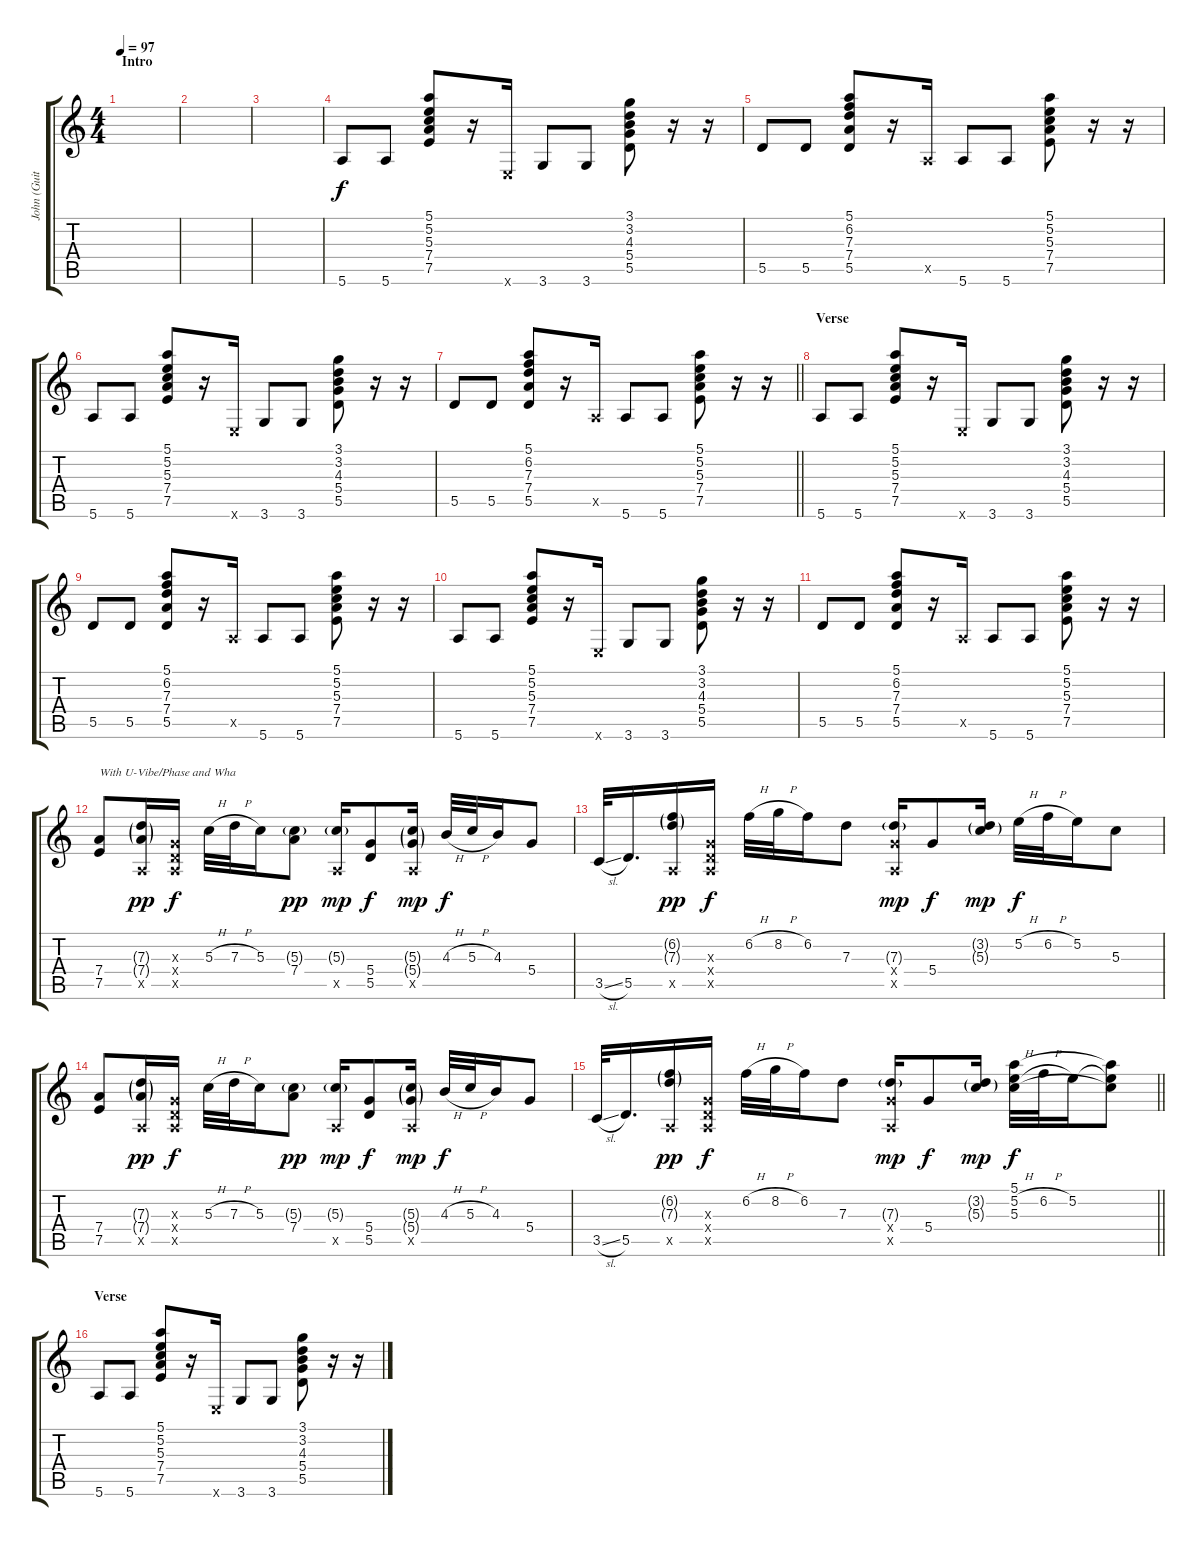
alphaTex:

\track ("John (Guitar 1)" "John (Guit") {instrument electricguitarclean}
\staff {score tabs}
\tuning (E4 B3 G3 D3 A2 E2) {hide}
\ts (4 4)
\section ("" "Intro")
\tempo 97
\clef g2
\ks c
|
|
|
5.6.8 5.6.8 (5.1 5.2 5.3 7.4 7.5).8 r.16 0.6{x}.16 3.6.8 3.6.8 (3.1 3.2 4.3 5.4 5.5).8 r.16 r.16 |
5.5.8 5.5.8 (5.1 6.2 7.3 7.4 5.5).8 r.16 0.5{x}.16 5.6.8 5.6.8 (5.1 5.2 5.3 7.4 7.5).8 r.16 r.16 |
5.6.8 5.6.8 (5.1 5.2 5.3 7.4 7.5).8 r.16 0.6{x}.16 3.6.8 3.6.8 (3.1 3.2 4.3 5.4 5.5).8 r.16 r.16 |
\barLineRight lightlight
5.5.8 5.5.8 (5.1 6.2 7.3 7.4 5.5).8 r.16 0.5{x}.16 5.6.8 5.6.8 (5.1 5.2 5.3 7.4 7.5).8 r.16 r.16 |
\section ("" "Verse")
5.6.8 5.6.8 (5.1 5.2 5.3 7.4 7.5).8 r.16 0.6{x}.16 3.6.8 3.6.8 (3.1 3.2 4.3 5.4 5.5).8 r.16 r.16 |
5.5.8 5.5.8 (5.1 6.2 7.3 7.4 5.5).8 r.16 0.5{x}.16 5.6.8 5.6.8 (5.1 5.2 5.3 7.4 7.5).8 r.16 r.16 |
5.6.8 5.6.8 (5.1 5.2 5.3 7.4 7.5).8 r.16 0.6{x}.16 3.6.8 3.6.8 (3.1 3.2 4.3 5.4 5.5).8 r.16 r.16 |
5.5.8 5.5.8 (5.1 6.2 7.3 7.4 5.5).8 r.16 0.5{x}.16 5.6.8 5.6.8 (5.1 5.2 5.3 7.4 7.5).8 r.16 r.16 |
(7.4 7.5).8{txt "With U-Vibe/Phase and Wha" volume 16 instrument electricguitarclean} (7.3{g} 7.4{g} 0.5{x}).16{dy pp} (0.3{x} 0.4{x} 0.5{x}).16{dy f} 5.3{h}.32 7.3{h}.32 5.3.16 (5.3{g} 7.4).8{dy pp} (5.3{g} 0.5{x}).16{dy mp} (5.4 5.5).8{dy f} (5.3{g} 5.4{g} 0.5{x}).16{dy mp} 4.3{h}.32{dy f} 5.3{h}.32 4.3.16 5.4.8 |
3.5{sl}.32 5.5.16{d} (6.2{g} 7.3{g} 0.5{x}).16{dy pp} (0.3{x} 0.4{x} 0.5{x}).16{dy f} 6.2{h}.32 8.2{h}.32 6.2.16 7.3.8 (7.3{g} 5.4{x} 0.5{x}).16{dy mp} 5.4.8{dy f} (3.2{g} 5.3{g}).16{dy mp} 5.2{h}.32{dy f} 6.2{h}.32 5.2.16 5.3.8 |
(7.4 7.5).8 (7.3{g} 7.4{g} 0.5{x}).16{dy pp} (0.3{x} 0.4{x} 0.5{x}).16{dy f} 5.3{h}.32 7.3{h}.32 5.3.16 (5.3{g} 7.4).8{dy pp} (5.3{g} 0.5{x}).16{dy mp} (5.4 5.5).8{dy f} (5.3{g} 5.4{g} 0.5{x}).16{dy mp} 4.3{h}.32{dy f} 5.3{h}.32 4.3.16 5.4.8 |
\barLineRight lightlight
3.5{sl}.32 5.5.16{d} (6.2{g} 7.3{g} 0.5{x}).16{dy pp} (0.3{x} 0.4{x} 0.5{x}).16{dy f} 6.2{h}.32 8.2{h}.32 6.2.16 7.3.8 (7.3{g} 5.4{x} 0.5{x}).16{dy mp} 5.4.8{dy f} (3.2{g} 5.3{g}).16{dy mp} (5.1 5.2{h} 5.3).32{dy f} 6.2{h}.32 5.2.16 (5.1{t} 5.2{t} 5.3{t}).8 |
\section ("" "Verse")
5.6.8{volume 10 instrument electricguitarclean} 5.6.8 (5.1 5.2 5.3 7.4 7.5).8 r.16 0.6{x}.16 3.6.8 3.6.8 (3.1 3.2 4.3 5.4 5.5).8 r.16 r.16
